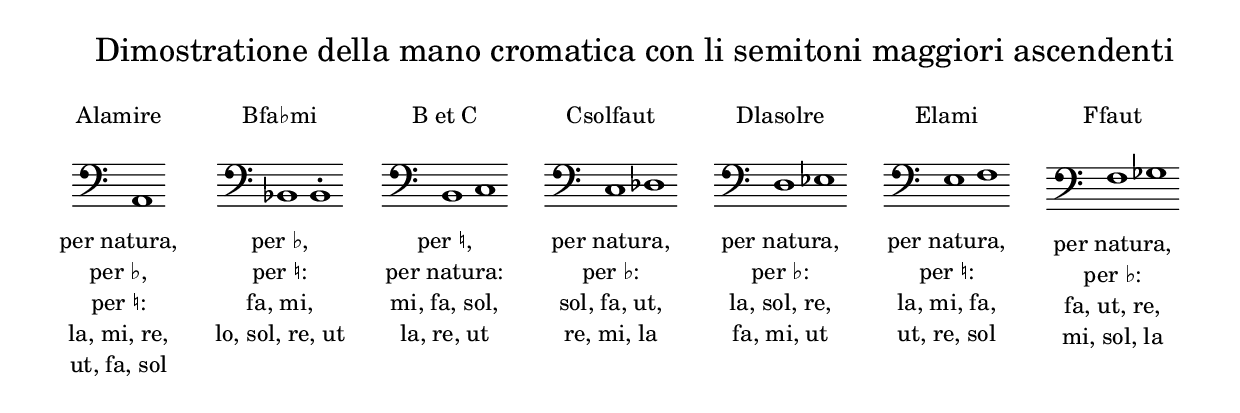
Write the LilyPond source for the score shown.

\version "2.22.2"

% Auto generated file

\header {
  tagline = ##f
}

dot = {
   \once \override Script.add-stem-support = ##f
   \once \override Script.toward-stem-shift = 0
   \once \override Script.skyline-horizontal-padding = 0
   \once \override Script.direction = 1
   \once \override Script.font-size = 1
}

\markup {
  \center-column {
    \line {
      \center-align
      \fontsize#3 { \concat { \normal-text "Dimostratione della mano cromatica con li semitoni maggiori ascendenti"} }
    }
    \null
    \line {
      \center-column {
        \line {
          \left-align {  \normal-text "Alamire" }
        }

        \null
        \line {
          \score {
            <<
              \new Staff \with { instrumentName = ""} {
                \override Staff.TimeSignature.stencil = ##f
                \override Staff.NoteHead.style = #'baroque
                \accidentalStyle Score.forget
                \cadenzaOn
                \clef "bass"
                \key c #`((0 . ,NATURAL) (1 . ,NATURAL) (2 . ,NATURAL)
                          (3 . ,NATURAL) (4 . ,NATURAL) (5 . ,NATURAL)
                          (6 . ,NATURAL))  a,1 
                \cadenzaOff
              }
            >>
            \layout {
              \context {
                \Score
                \override SpacingSpanner.common-shortest-duration = #(ly:make-moment 1)
              }
            }
          }
        }
        \null
        \line {
          \left-align {  \normal-text "per natura," }
        }
        \line {
          \left-align {  \normal-text "per ♭," }
        }
        \line {
          \left-align {  \normal-text "per ♮:" }
        }
        \line {
          \left-align {  \normal-text "la, mi, re," }
        }
        \line {
          \left-align {  \normal-text "ut, fa, sol" }
        }

      }
      \hspace #3 
      \center-column {
        \line {
          \left-align {  \normal-text "Bfa♭mi" }
        }

        \null
        \line {
          \score {
            <<
              \new Staff \with { instrumentName = ""} {
                \override Staff.TimeSignature.stencil = ##f
                \override Staff.NoteHead.style = #'baroque
                \accidentalStyle Score.forget
                \cadenzaOn
                \clef "bass"
                \key c #`((0 . ,NATURAL) (1 . ,NATURAL) (2 . ,NATURAL)
                          (3 . ,NATURAL) (4 . ,NATURAL) (5 . ,NATURAL)
                          (6 . ,NATURAL))  bes,1  \dot b,1-. 
                \cadenzaOff
              }
            >>
            \layout {
              \context {
                \Score
                \override SpacingSpanner.common-shortest-duration = #(ly:make-moment 1)
              }
            }
          }
        }
        \null
        \line {
          \left-align {  \normal-text "per ♭," }
        }
        \line {
          \left-align {  \normal-text "per ♮:" }
        }
        \line {
          \left-align {  \normal-text "fa, mi," }
        }
        \line {
          \left-align {  \normal-text "lo, sol, re, ut" }
        }

      }
      \hspace #3 
      \center-column {
        \line {
          \left-align {  \normal-text "B et C" }
        }

        \null
        \line {
          \score {
            <<
              \new Staff \with { instrumentName = ""} {
                \override Staff.TimeSignature.stencil = ##f
                \override Staff.NoteHead.style = #'baroque
                \accidentalStyle Score.forget
                \cadenzaOn
                \clef "bass"
                \key c #`((0 . ,NATURAL) (1 . ,NATURAL) (2 . ,NATURAL)
                          (3 . ,NATURAL) (4 . ,NATURAL) (5 . ,NATURAL)
                          (6 . ,NATURAL))  b,1  c1 
                \cadenzaOff
              }
            >>
            \layout {
              \context {
                \Score
                \override SpacingSpanner.common-shortest-duration = #(ly:make-moment 1)
              }
            }
          }
        }
        \null
        \line {
          \left-align {  \normal-text "per ♮," }
        }
        \line {
          \left-align {  \normal-text "per natura:" }
        }
        \line {
          \left-align {  \normal-text "mi, fa, sol," }
        }
        \line {
          \left-align {  \normal-text "la, re, ut" }
        }

      }
      \hspace #3 
      \center-column {
        \line {
          \left-align {  \normal-text "Csolfaut" }
        }

        \null
        \line {
          \score {
            <<
              \new Staff \with { instrumentName = ""} {
                \override Staff.TimeSignature.stencil = ##f
                \override Staff.NoteHead.style = #'baroque
                \accidentalStyle Score.forget
                \cadenzaOn
                \clef "bass"
                \key c #`((0 . ,NATURAL) (1 . ,NATURAL) (2 . ,NATURAL)
                          (3 . ,NATURAL) (4 . ,NATURAL) (5 . ,NATURAL)
                          (6 . ,NATURAL))  c1  des1 
                \cadenzaOff
              }
            >>
            \layout {
              \context {
                \Score
                \override SpacingSpanner.common-shortest-duration = #(ly:make-moment 1)
              }
            }
          }
        }
        \null
        \line {
          \left-align {  \normal-text "per natura," }
        }
        \line {
          \left-align {  \normal-text "per ♭:" }
        }
        \line {
          \left-align {  \normal-text "sol, fa, ut," }
        }
        \line {
          \left-align {  \normal-text "re, mi, la" }
        }

      }
      \hspace #3 
      \center-column {
        \line {
          \left-align {  \normal-text "Dlasolre" }
        }

        \null
        \line {
          \score {
            <<
              \new Staff \with { instrumentName = ""} {
                \override Staff.TimeSignature.stencil = ##f
                \override Staff.NoteHead.style = #'baroque
                \accidentalStyle Score.forget
                \cadenzaOn
                \clef "bass"
                \key c #`((0 . ,NATURAL) (1 . ,NATURAL) (2 . ,NATURAL)
                          (3 . ,NATURAL) (4 . ,NATURAL) (5 . ,NATURAL)
                          (6 . ,NATURAL))  d1  es1 
                \cadenzaOff
              }
            >>
            \layout {
              \context {
                \Score
                \override SpacingSpanner.common-shortest-duration = #(ly:make-moment 1)
              }
            }
          }
        }
        \null
        \line {
          \left-align {  \normal-text "per natura," }
        }
        \line {
          \left-align {  \normal-text "per ♭:" }
        }
        \line {
          \left-align {  \normal-text "la, sol, re," }
        }
        \line {
          \left-align {  \normal-text "fa, mi, ut" }
        }

      }
      \hspace #3 
      \center-column {
        \line {
          \left-align {  \normal-text "Elami" }
        }

        \null
        \line {
          \score {
            <<
              \new Staff \with { instrumentName = ""} {
                \override Staff.TimeSignature.stencil = ##f
                \override Staff.NoteHead.style = #'baroque
                \accidentalStyle Score.forget
                \cadenzaOn
                \clef "bass"
                \key c #`((0 . ,NATURAL) (1 . ,NATURAL) (2 . ,NATURAL)
                          (3 . ,NATURAL) (4 . ,NATURAL) (5 . ,NATURAL)
                          (6 . ,NATURAL))  e1  f1 
                \cadenzaOff
              }
            >>
            \layout {
              \context {
                \Score
                \override SpacingSpanner.common-shortest-duration = #(ly:make-moment 1)
              }
            }
          }
        }
        \null
        \line {
          \left-align {  \normal-text "per natura," }
        }
        \line {
          \left-align {  \normal-text "per ♮:" }
        }
        \line {
          \left-align {  \normal-text "la, mi, fa," }
        }
        \line {
          \left-align {  \normal-text "ut, re, sol" }
        }

      }
      \hspace #3 
      \center-column {
        \line {
          \left-align {  \normal-text "Ffaut" }
        }

        \null
        \line {
          \score {
            <<
              \new Staff \with { instrumentName = ""} {
                \override Staff.TimeSignature.stencil = ##f
                \override Staff.NoteHead.style = #'baroque
                \accidentalStyle Score.forget
                \cadenzaOn
                \clef "bass"
                \key c #`((0 . ,NATURAL) (1 . ,NATURAL) (2 . ,NATURAL)
                          (3 . ,NATURAL) (4 . ,NATURAL) (5 . ,NATURAL)
                          (6 . ,NATURAL))  f1  ges1 
                \cadenzaOff
              }
            >>
            \layout {
              \context {
                \Score
                \override SpacingSpanner.common-shortest-duration = #(ly:make-moment 1)
              }
            }
          }
        }
        \null
        \line {
          \left-align {  \normal-text "per natura," }
        }
        \line {
          \left-align {  \normal-text "per ♭:" }
        }
        \line {
          \left-align {  \normal-text "fa, ut, re," }
        }
        \line {
          \left-align {  \normal-text "mi, sol, la" }
        }

      }
      \hspace #3 

    }
  }
}